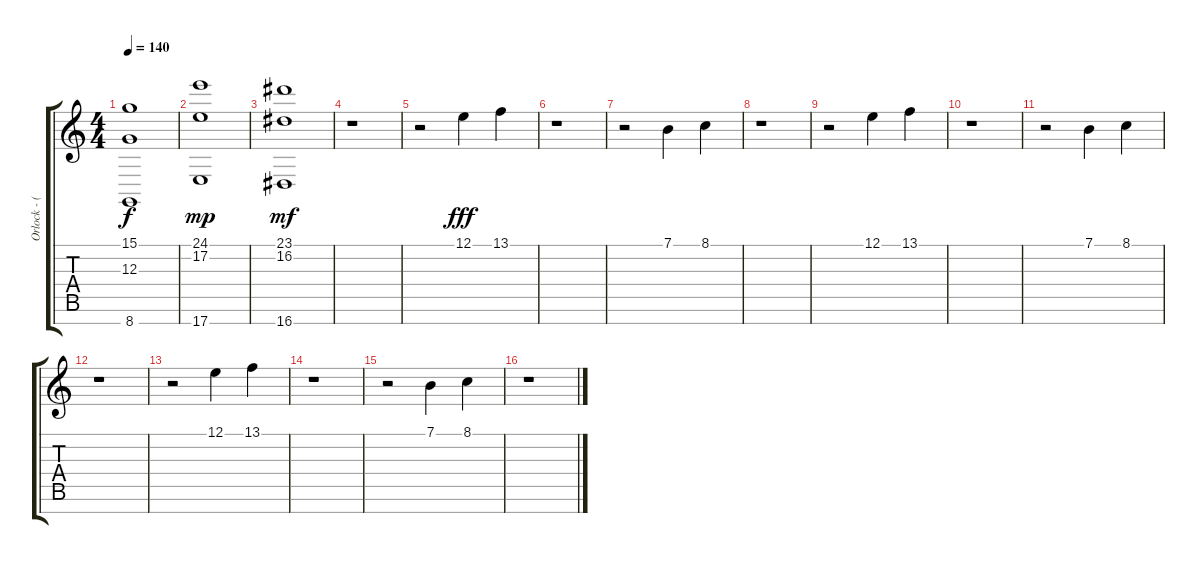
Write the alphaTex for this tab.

\track ("Orlock - (Strings)" "Orlock - (") {instrument stringensemble1}
\staff {score tabs}
\tuning (E4 B3 G3 D3 A2 E2 B1) {hide}
\ts (4 4)
\tempo 140
\clef g2
\ks c
(15.1{t} 12.3{t} 8.7{t}).1{dy f} |
(24.1 17.2 17.7).1{dy mp} |
(23.1 16.2 16.7).1{dy mf} |
r.1 |
r.2 12.1.4{dy fff} 13.1.4 |
r.1 |
r.2 7.1.4 8.1.4 |
r.1 |
r.2 12.1.4 13.1.4 |
r.1 |
r.2 7.1.4 8.1.4 |
r.1 |
r.2 12.1.4 13.1.4 |
r.1 |
r.2 7.1.4 8.1.4 |
r.1
